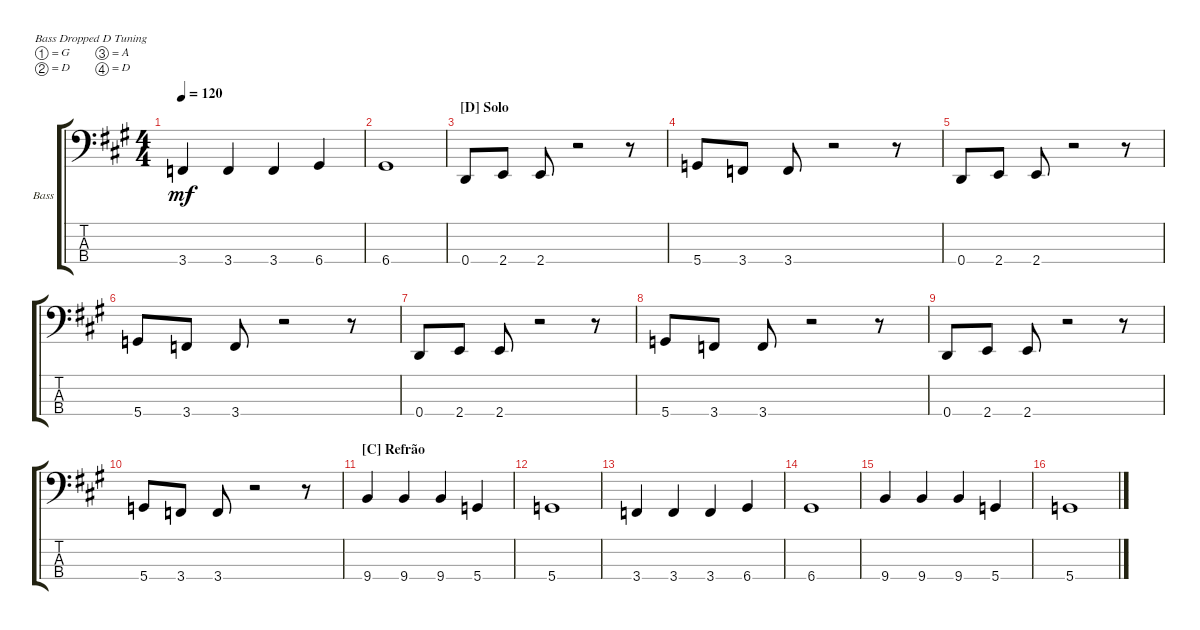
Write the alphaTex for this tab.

\defaultSystemsLayout 4
\bracketExtendMode groupsimilarinstruments
\firstSystemTrackNameOrientation horizontal
\otherSystemsTrackNameOrientation horizontal
\track ("Baixo" "Bass") {multiBarRest instrument electricbassfinger}
\staff {score tabs}
\tuning (G2 D2 A1 D1)
\ts (4 4)
\tempo 120
\clef f4
\ks a
3.4.4{dy mf} 3.4.4 3.4.4 6.4.4 |
6.4.1 |
\section ("D" "Solo")
0.4.8 2.4.8 2.4.8 r.2 r.8 |
5.4.8 3.4.8 3.4.8 r.2 r.8 |
0.4.8 2.4.8 2.4.8 r.2 r.8 |
5.4.8 3.4.8 3.4.8 r.2 r.8 |
0.4.8 2.4.8 2.4.8 r.2 r.8 |
5.4.8 3.4.8 3.4.8 r.2 r.8 |
0.4.8 2.4.8 2.4.8 r.2 r.8 |
5.4.8 3.4.8 3.4.8 r.2 r.8 |
\section ("C" "Refrão")
9.4.4 9.4.4 9.4.4 5.4.4 |
5.4.1 |
3.4.4 3.4.4 3.4.4 6.4.4 |
6.4.1 |
9.4.4 9.4.4 9.4.4 5.4.4 |
5.4.1
